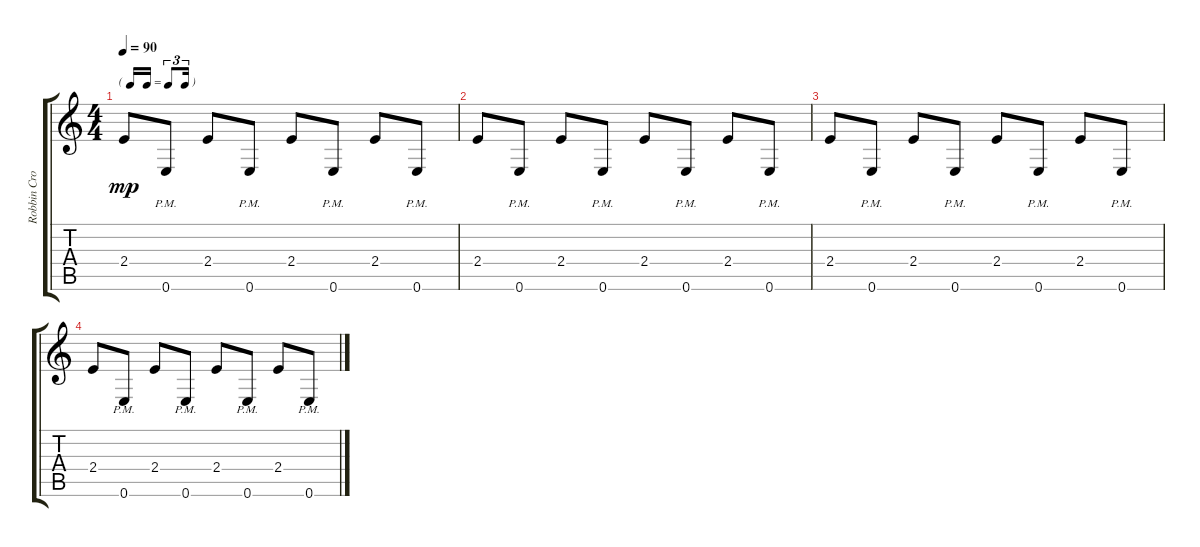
\track ("Robbin Crosby - Rhytm Guitar" "Robbin Cro") {instrument overdrivenguitar}
\staff {score tabs}
\tuning (E4 B3 G3 D3 A2 E2) {hide}
\ts (4 4)
\tf triplet16th
\tempo 90
\clef g2
\ks c
2.4.8{dy mp} 0.6{pm}.8 2.4.8 0.6{pm}.8 2.4.8 0.6{pm}.8 2.4.8 0.6{pm}.8 |
2.4.8 0.6{pm}.8 2.4.8 0.6{pm}.8 2.4.8 0.6{pm}.8 2.4.8 0.6{pm}.8 |
2.4.8 0.6{pm}.8 2.4.8 0.6{pm}.8 2.4.8 0.6{pm}.8 2.4.8 0.6{pm}.8 |
2.4.8 0.6{pm}.8 2.4.8 0.6{pm}.8 2.4.8 0.6{pm}.8 2.4.8 0.6{pm}.8
